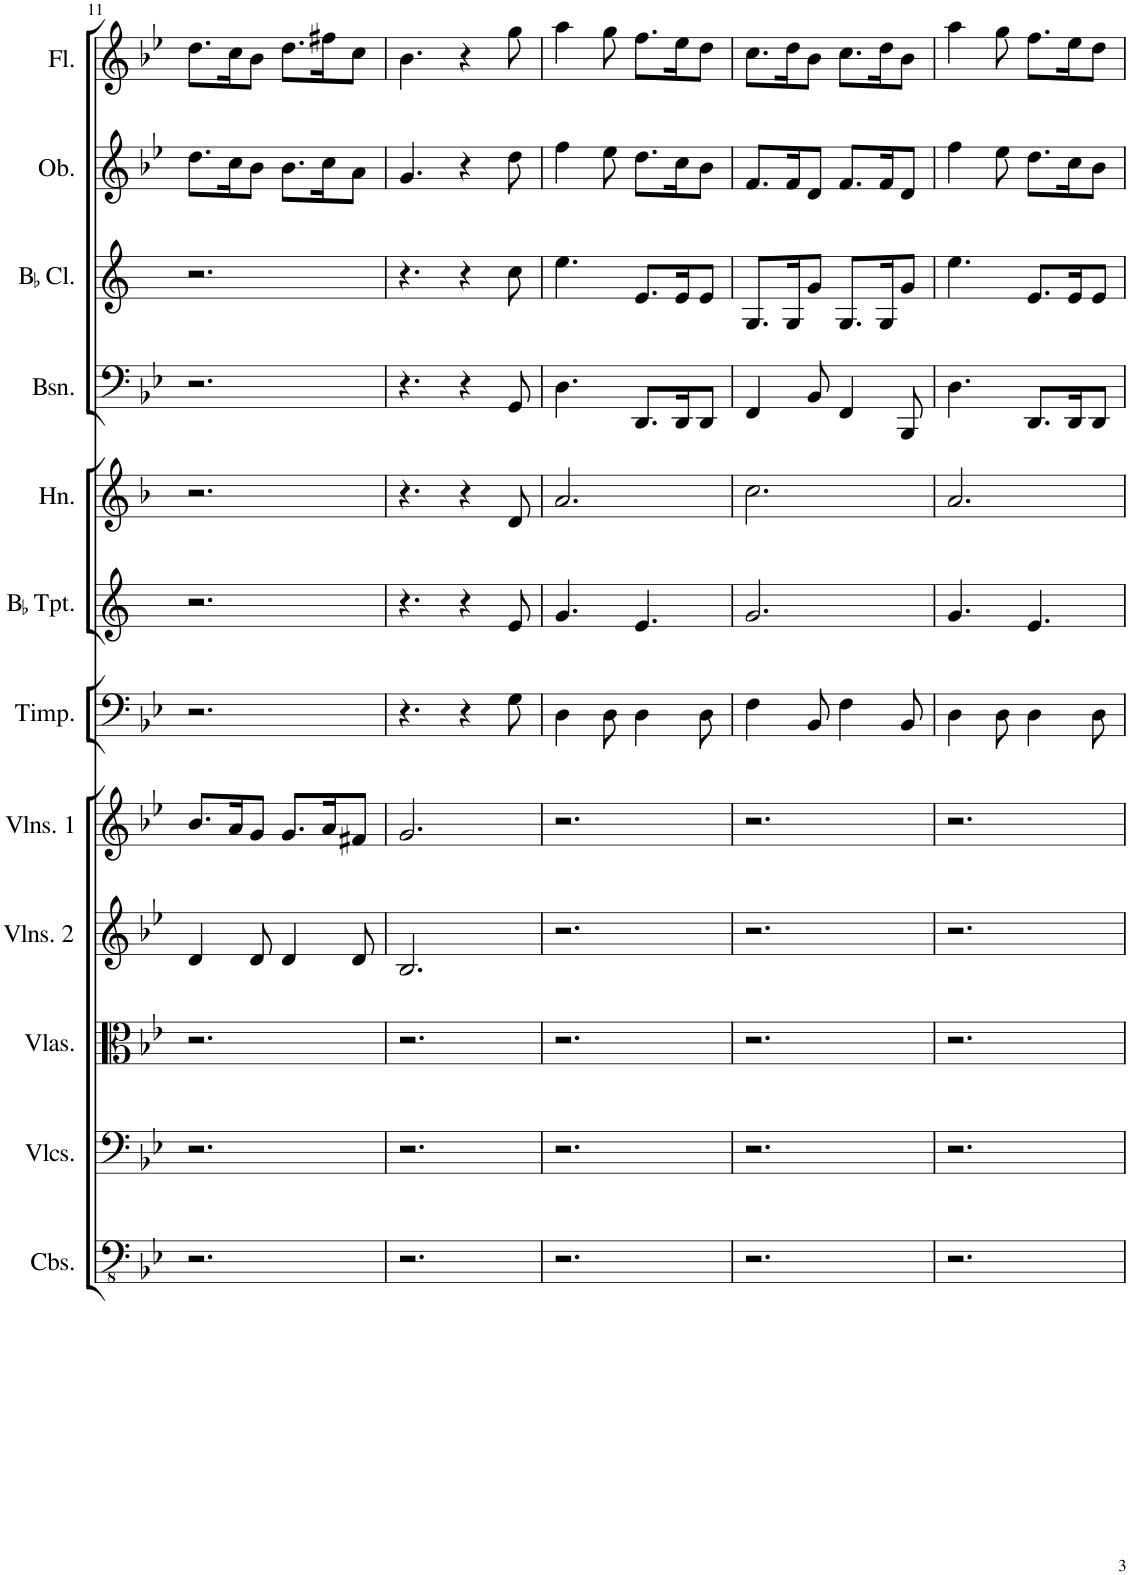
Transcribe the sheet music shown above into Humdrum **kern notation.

**kern	**kern	**kern	**kern	**kern	**kern	**kern	**kern	**kern	**kern	**kern	**kern
*part12	*part11	*part10	*part9	*part8	*part7	*part6	*part5	*part4	*part3	*part2	*part1
*staff12	*staff11	*staff10	*staff9	*staff8	*staff7	*staff6	*staff5	*staff4	*staff3	*staff2	*staff1
*I"Contrabasses	*I"Violoncellos	*I"Violas	*I"Violins 2	*I"Violins 1	*I"Timpani	*I"BaccidentalFlat Trumpet	*I"Horn	*I"Bassoon	*I"BaccidentalFlat Clarinet	*I"Oboe	*I"Flute
*I'Cbs.	*I'Vlcs.	*I'Vlas.	*I'Vlns. 2	*I'Vlns. 1	*I'Timp.	*I'BaccidentalFlat Tpt.	*I'Hn.	*I'Bsn.	*I'BaccidentalFlat Cl.	*I'Ob.	*I'Fl.
!!LO:PB:g=z
*clefFv4	*clefF4	*clefC3	*clefG2	*clefG2	*clefF4	*clefG2	*clefG2	*clefF4	*clefG2	*clefG2	*clefG2
*	*	*	*	*	*	*Trd1c2	*Trd4c7	*	*Trd1c2	*	*
*k[b-e-]	*k[b-e-]	*k[b-e-]	*k[b-e-]	*k[b-e-]	*k[b-e-]	*k[]	*k[b-]	*k[b-e-]	*k[]	*k[b-e-]	*k[b-e-]
*M6/8	*M6/8	*M6/8	*M6/8	*M6/8	*M6/8	*M6/8	*M6/8	*M6/8	*M6/8	*M6/8	*M6/8
=11	=11	=11	=11	=11	=11	=11	=11	=11	=11	=11	=11
2.r	2.r	2.r	4d/	8.b-/L	2.r	2.r	2.r	2.r	2.r	8.dd\L	8.dd\L
.	.	.	.	16a/K	.	.	.	.	.	16cc\K	16cc\K
.	.	.	8d/	8g/J	.	.	.	.	.	8b-\J	8b-\J
.	.	.	4d/	8.g/L	.	.	.	.	.	8.b-\L	8.dd\L
.	.	.	.	16a/K	.	.	.	.	.	16cc\K	16ff#X\K
.	.	.	8d/	8f#X/J	.	.	.	.	.	8a\J	8cc\J
=12	=12	=12	=12	=12	=12	=12	=12	=12	=12	=12	=12
2.r	2.r	2.r	2.B-/	2.g/	4.r	4.r	4.r	4.r	4.r	4.g/	4.b-\
.	.	.	.	.	4r	4r	4r	4r	4r	4r	4r
.	.	.	.	.	8G\	8e/	8d/	8GG/	8cc\	8dd\	8gg\
=13	=13	=13	=13	=13	=13	=13	=13	=13	=13	=13	=13
2.r	2.r	2.r	2.r	2.r	4D\	4.g/	2.a/	4.D\	4.ee\	4ff\	4aa\
.	.	.	.	.	8D\	.	.	.	.	8ee-\	8gg\
.	.	.	.	.	4D\	4.e/	.	8.DD/L	8.e/L	8.dd\L	8.ff\L
.	.	.	.	.	.	.	.	16DD/K	16e/K	16cc\K	16ee-\K
.	.	.	.	.	8D\	.	.	8DD/J	8e/J	8b-\J	8dd\J
=14	=14	=14	=14	=14	=14	=14	=14	=14	=14	=14	=14
2.r	2.r	2.r	2.r	2.r	4F\	2.g/	2.cc\	4FF/	8.G/L	8.f/L	8.cc\L
.	.	.	.	.	.	.	.	.	16G/K	16f/K	16dd\K
.	.	.	.	.	8BB-/	.	.	8BB-/	8g/J	8d/J	8b-\J
.	.	.	.	.	4F\	.	.	4FF/	8.G/L	8.f/L	8.cc\L
.	.	.	.	.	.	.	.	.	16G/K	16f/K	16dd\K
.	.	.	.	.	8BB-/	.	.	8BBB-/	8g/J	8d/J	8b-\J
=15	=15	=15	=15	=15	=15	=15	=15	=15	=15	=15	=15
2.r	2.r	2.r	2.r	2.r	4D\	4.g/	2.a/	4.D\	4.ee\	4ff\	4aa\
.	.	.	.	.	8D\	.	.	.	.	8ee-\	8gg\
.	.	.	.	.	4D\	4.e/	.	8.DD/L	8.e/L	8.dd\L	8.ff\L
.	.	.	.	.	.	.	.	16DD/K	16e/K	16cc\K	16ee-\K
.	.	.	.	.	8D\	.	.	8DD/J	8e/J	8b-\J	8dd\J
=	=	=	=	=	=	=	=	=	=	=	=
*-	*-	*-	*-	*-	*-	*-	*-	*-	*-	*-	*-
